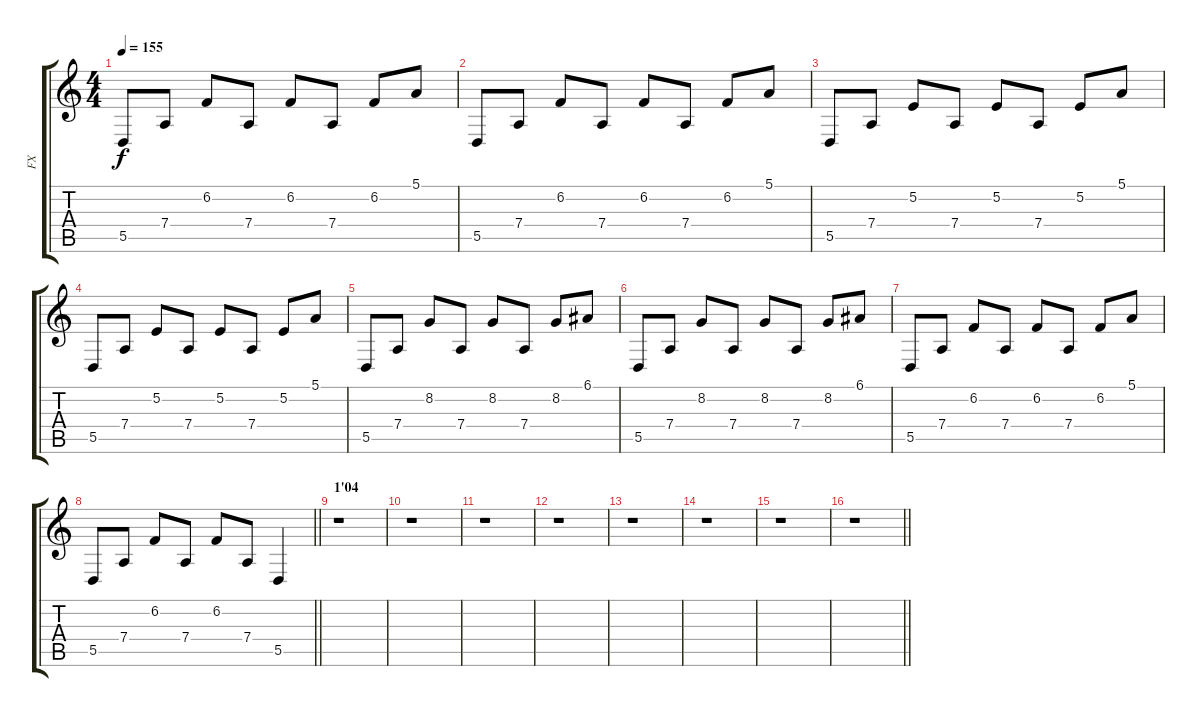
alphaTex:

\track ("FX" "FX") {instrument fx1rain}
\staff {score tabs}
\tuning (E4 B3 G3 D3 A2 E2) {hide}
\ts (4 4)
\tempo 155
\clef g2
\ks c
5.5.8{dy f} 7.4.8 6.2.8 7.4.8 6.2.8 7.4.8 6.2.8 5.1.8 |
5.5.8 7.4.8 6.2.8 7.4.8 6.2.8 7.4.8 6.2.8 5.1.8 |
5.5.8 7.4.8 5.2.8 7.4.8 5.2.8 7.4.8 5.2.8 5.1.8 |
5.5.8 7.4.8 5.2.8 7.4.8 5.2.8 7.4.8 5.2.8 5.1.8 |
5.5.8 7.4.8 8.2.8 7.4.8 8.2.8 7.4.8 8.2.8 6.1.8 |
5.5.8 7.4.8 8.2.8 7.4.8 8.2.8 7.4.8 8.2.8 6.1.8 |
5.5.8 7.4.8 6.2.8 7.4.8 6.2.8 7.4.8 6.2.8 5.1.8 |
\barLineRight lightlight
5.5.8 7.4.8 6.2.8 7.4.8 6.2.8 7.4.8 5.5.4 |
\section ("" "1'04")
r.1 |
r.1 |
r.1 |
r.1 |
r.1 |
r.1 |
r.1 |
\barLineRight lightlight
r.1
